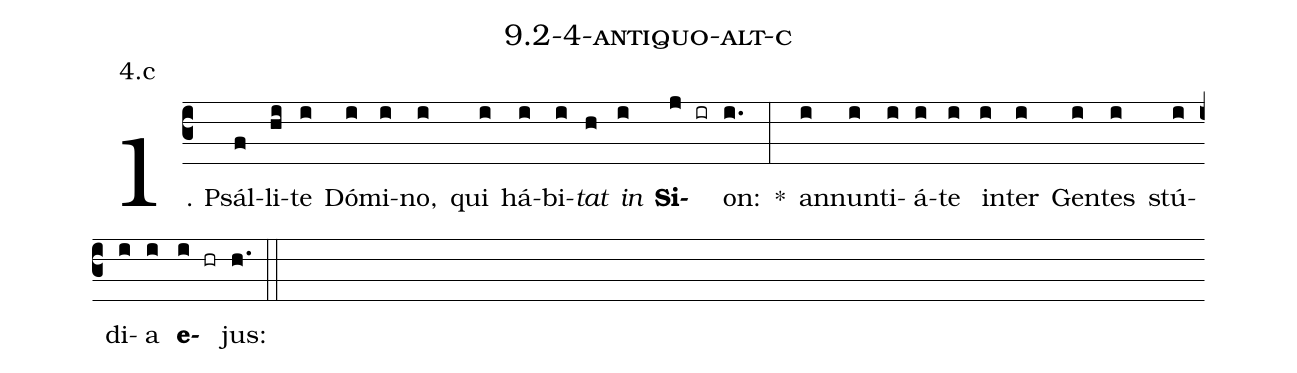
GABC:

name: 9.2-4-antiquo-alt-c;
annotation: 4.c;
%%
(c3)1. Psál(f)li(hi)te(i) Dó(i)mi(i)no,(i) qui(i) há(i)bi(i)<i>tat</i>(h) <i>in</i>(i) <b>Si</b>(j ir)on:(i.) *(:) an(i)nun(i)ti(i)á(i)te(i) in(i)ter(i) Gen(i)tes(i) stú(i)di(i)a(i) <b>e</b>(i hr)jus:(h.) (::)


%E(i) u(i) o(i) u(i) a(i) e.(h.) (::)
